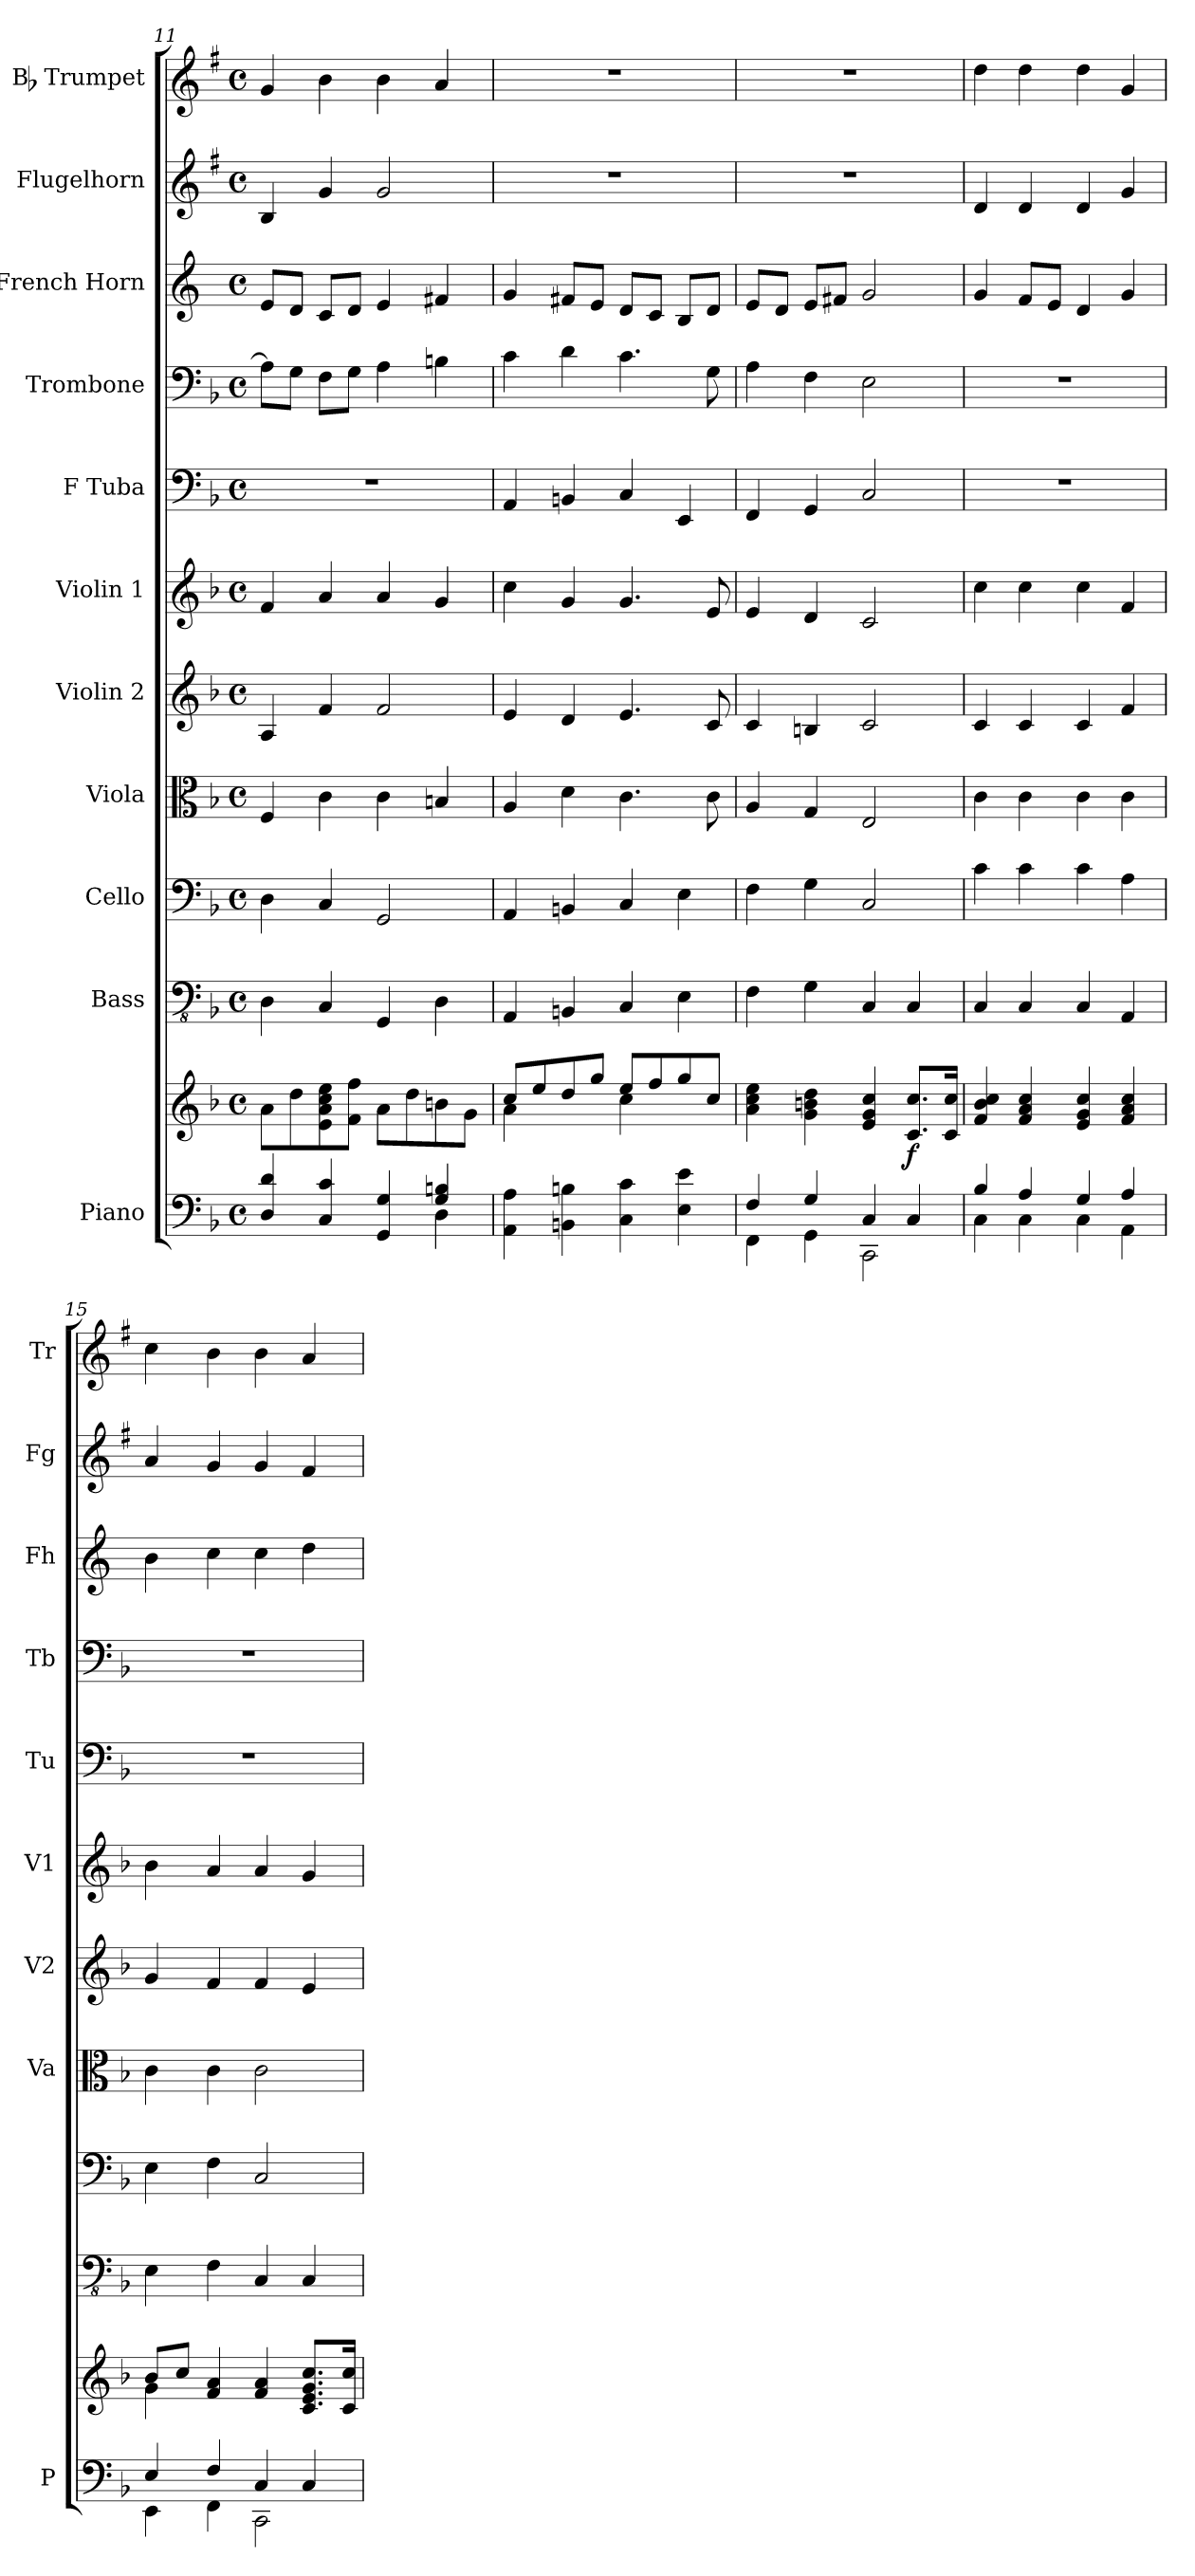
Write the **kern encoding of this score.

**kern	**kern	**dynam	**kern	**kern	**kern	**kern	**kern	**kern	**kern	**kern	**kern	**kern
*part11	*part11	*part11	*part10	*part9	*part8	*part7	*part6	*part5	*part4	*part3	*part2	*part1
*staff12	*staff11	*staff11/12	*staff10	*staff9	*staff8	*staff7	*staff6	*staff5	*staff4	*staff3	*staff2	*staff1
*I"Piano	*	*	*I"Bass	*I"Cello	*I"Viola	*I"Violin 2	*I"Violin 1	*I"F Tuba	*I"Trombone	*I"French Horn	*I"Flugelhorn	*I"Bb Trumpet
*I'P	*	*	*	*	*I'Va	*I'V2	*I'V1	*I'Tu	*I'Tb	*I'Fh	*I'Fg	*I'Tr
!!LO:PB:g=z
*clefF4	*clefG2	*	*clefFv4	*clefF4	*clefC3	*clefG2	*clefG2	*clefF4	*clefF4	*clefG2	*clefG2	*clefG2
*	*	*	*	*	*	*	*	*	*	*ITrd4c7	*ITrd1c2	*ITrd1c2
*k[b-]	*k[b-]	*	*k[b-]	*k[b-]	*k[b-]	*k[b-]	*k[b-]	*k[b-]	*k[b-]	*k[b-]	*k[b-]	*k[b-]
*M4/4	*M4/4	*	*M4/4	*M4/4	*M4/4	*M4/4	*M4/4	*M4/4	*M4/4	*M4/4	*M4/4	*M4/4
*met(c)	*met(c)	*	*met(c)	*met(c)	*met(c)	*met(c)	*met(c)	*met(c)	*met(c)	*met(c)	*met(c)	*met(c)
=11	=11	=11	=11	=11	=11	=11	=11	=11	=11	=11	=11	=11
*^	*^	*	*	*	*	*	*	*	*	*	*	*
4D/ 4d/	2.ryy	8a\L	4ryy	.	4DD\	4D\	4F/	4A/	4f/	1r	8A\L]	8A/L	4A/	4f/
.	.	8dd\	.	.	.	.	.	.	.	.	8G\J	8G/J	.	.
4C/ 4c/	.	8e\ 8a\ 8cc\ 8ee\	4rgyy	.	4CC/	4C/	4c\	4f/	4a/	.	8F\L	8F/L	4f/	4a\
.	.	8f\ 8ff\J	.	.	.	.	.	.	.	.	8G\J	8G/J	.	.
4GG/ 4G/	.	8a\L	2ryy	.	4GGG/	2GG/	4c\	2f/	4a/	.	4A\	4A/	2f/	4a\
.	.	8dd\	.	.	.	.	.	.	.	.	.	.	.	.
4G/ 4Bn/	4D\	8bn\	.	.	4DD\	.	4Bn/	.	4g/	.	4Bn\	4Bn/	.	4g/
.	.	8g\J	.	.	.	.	.	.	.	.	.	.	.	.
*v	*v	*	*	*	*	*	*	*	*	*	*	*	*	*
=12	=12	=12	=12	=12	=12	=12	=12	=12	=12	=12	=12	=12	=12
4AA\ 4A\	8cc/L	4a\	.	4AAA/	4AA/	4A/	4e/	4cc\	4AA/	4c\	4c/	1r	1r
.	8ee/	.	.	.	.	.	.	.	.	.	.	.	.
4BBn\ 4Bn\	8dd/	4ryy	.	4BBBn/	4BBn/	4d\	4d/	4g/	4BBn/	4d\	8Bn/L	.	.
.	8gg/J	.	.	.	.	.	.	.	.	.	8A/J	.	.
4C\ 4c\	8ee/L	4cc\	.	4CC/	4C/	4.c\	4.e/	4.g/	4C/	4.c\	8G/L	.	.
.	8ff/	.	.	.	.	.	.	.	.	.	8F/J	.	.
4E\ 4e\	8gg/	8ryy	.	4EE\	4E\	.	.	.	4EE/	.	8E/L	.	.
.	8cc/J	8ryy	.	.	.	8c\	8c/	8e/	.	8G\	8G/J	.	.
=13	=13	=13	=13	=13	=13	=13	=13	=13	=13	=13	=13	=13	=13
*^	*	*	*	*	*	*	*	*	*	*	*	*	*
4F/	4FF\	4a\ 4cc\ 4ee\	2.ryy	.	4FF\	4F\	4A/	4c/	4e/	4FF/	4A\	8A/L	1r	1r
.	.	.	.	.	.	.	.	.	.	.	.	8G/J	.	.
4G/	4GG\	4g\ 4bn\ 4dd\	.	.	4GG\	4G\	4G/	4Bn/	4d/	4GG/	4F\	8A/L	.	.
.	.	.	.	.	.	.	.	.	.	.	.	8Bn/J	.	.
4C/	2CC\	4e/ 4g/ 4cc/	.	.	4CC/	2C/	2E/	2c/	2c/	2C/	2E\	2c/	.	.
!	!	!	!	!LO:DY:b	!	!	!	!	!	!	!	!	!	!
4C/	.	8.c/ 8.cc/L	4ryy	f	4CC/	.	.	.	.	.	.	.	.	.
.	.	16c/ 16cc/Jk	.	.	.	.	.	.	.	.	.	.	.	.
*	*	*v	*v	*	*	*	*	*	*	*	*	*	*	*
=14	=14	=14	=14	=14	=14	=14	=14	=14	=14	=14	=14	=14	=14
4B-/	4C\	4f/ 4b-/ 4cc/	.	4CC/	4c\	4c\	4c/	4cc\	1r	1r	4c/	4c/	4cc\
4A/	4C\	4f/ 4a/ 4cc/	.	4CC/	4c\	4c\	4c/	4cc\	.	.	8B-/L	4c/	4cc\
.	.	.	.	.	.	.	.	.	.	.	8A/J	.	.
4G/	4C\	4e/ 4g/ 4cc/	.	4CC/	4c\	4c\	4c/	4cc\	.	.	4G/	4c/	4cc\
4A/	4AA\	4f/ 4a/ 4cc/	.	4AAA/	4A\	4c\	4f/	4f/	.	.	4c/	4f/	4f/
=15	=15	=15	=15	=15	=15	=15	=15	=15	=15	=15	=15	=15	=15
*	*	*^	*	*	*	*	*	*	*	*	*	*	*
4E/	4EE\	8b-/L	4g\	.	4EE\	4E\	4c\	4g/	4b-\	1r	1r	4e\	4g/	4b-\
.	.	8cc/J	.	.	.	.	.	.	.	.	.	.	.	.
4F/	4FF\	4f/ 4a/	2ryy	.	4FF\	4F\	4c\	4f/	4a/	.	.	4f\	4f/	4a\
4C/	2CC\	4f/ 4a/	.	.	4CC/	2C/	2c\	4f/	4a/	.	.	4f\	4f/	4a\
4C/	.	8.c/ 8.e/ 8.g/ 8.cc/L	4ryy	.	4CC/	.	.	4e/	4g/	.	.	4g\	4e/	4g/
.	.	16c/ 16cc/Jk	.	.	.	.	.	.	.	.	.	.	.	.
*v	*v	*	*	*	*	*	*	*	*	*	*	*	*	*
*	*v	*v	*	*	*	*	*	*	*	*	*	*	*
=	=	=	=	=	=	=	=	=	=	=	=	=
*-	*-	*-	*-	*-	*-	*-	*-	*-	*-	*-	*-	*-
